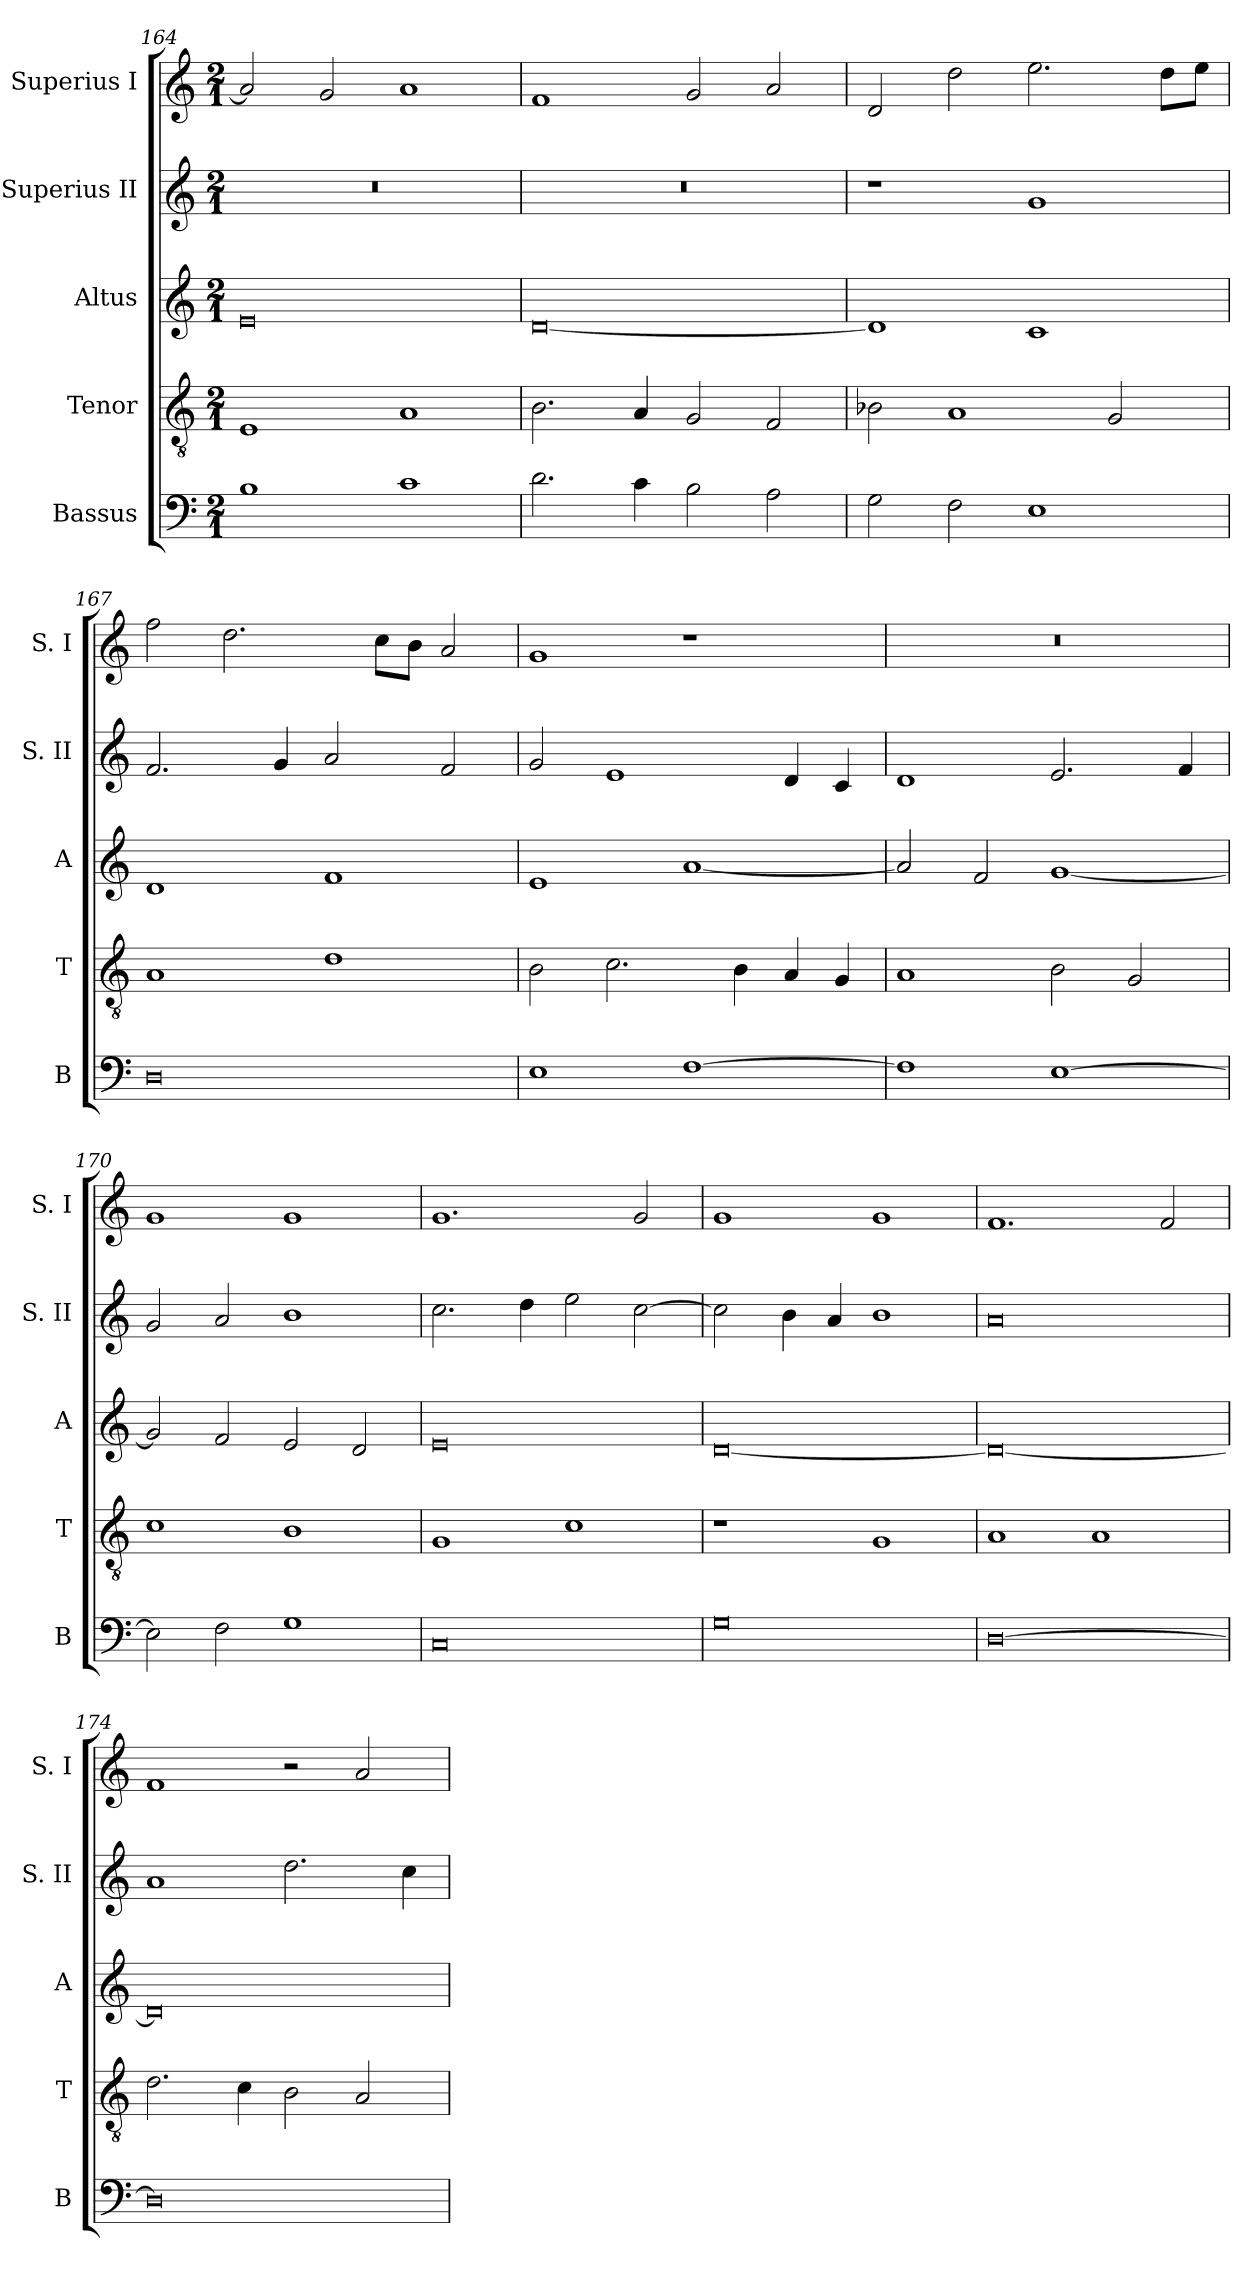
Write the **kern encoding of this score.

**kern	**kern	**kern	**kern	**kern
*part5	*part4	*part3	*part2	*part1
*staff5	*staff4	*staff3	*staff2	*staff1
*I"Bassus	*I"Tenor	*I"Altus	*I"Superius II	*I"Superius I
*I'B	*I'T	*I'A	*I'S. II	*I'S. I
*clefF4	*clefGv2	*clefG2	*clefG2	*clefG2
*k[]	*k[]	*k[]	*k[]	*k[]
*C:	*C:	*C:	*C:	*C:
*M2/1	*M2/1	*M2/1	*M2/1	*M2/1
=164	=164	=164	=164	=164
1B	1E	0e	0r	2a]
.	.	.	.	2g
1c	1A	.	.	1a
=165	=165	=165	=165	=165
2.d	2.B	[0d	0r	1f
4c	4A	.	.	.
2B	2G	.	.	2g
2A	2F	.	.	2a
=166	=166	=166	=166	=166
2G	2B-X	1d]	1r	2d
2F	1A	.	.	2dd
1E	.	1c	1g	2.ee
.	2G	.	.	.
.	.	.	.	8ddL
.	.	.	.	8eeJ
=167	=167	=167	=167	=167
0D	1A	1d	2.f	2ff
.	.	.	.	2.dd
.	.	.	4g	.
.	1d	1f	2a	.
.	.	.	.	8ccL
.	.	.	.	8bJ
.	.	.	2f	2a
=168	=168	=168	=168	=168
1E	2B	1e	2g	1g
.	2.c	.	1e	.
[1F	.	[1a	.	1r
.	4B	.	.	.
.	4A	.	4d	.
.	4G	.	4c	.
=169	=169	=169	=169	=169
1F]	1A	2a]	1d	0r
.	.	2f	.	.
[1E	2B	[1g	2.e	.
.	2G	.	.	.
.	.	.	4f	.
=170	=170	=170	=170	=170
2E]	1c	2g]	2g	1g
2F	.	2f	2a	.
1G	1B	2e	1b	1g
.	.	2d	.	.
=171	=171	=171	=171	=171
0C	1G	0e	2.cc	1.g
.	.	.	4dd	.
.	1c	.	2ee	.
.	.	.	[2cc	2g
=172	=172	=172	=172	=172
0G	1r	[0d	2cc]	1g
.	.	.	4b	.
.	.	.	4a	.
.	1G	.	1b	1g
=173	=173	=173	=173	=173
[0D	1A	0d_	0a	1.f
.	1A	.	.	.
.	.	.	.	2f
=174	=174	=174	=174	=174
0D]	2.d	0d]	1a	1f
.	4c	.	.	.
.	2B	.	2.dd	2r
.	2A	.	.	2a
.	.	.	4cc	.
=	=	=	=	=
*-	*-	*-	*-	*-
